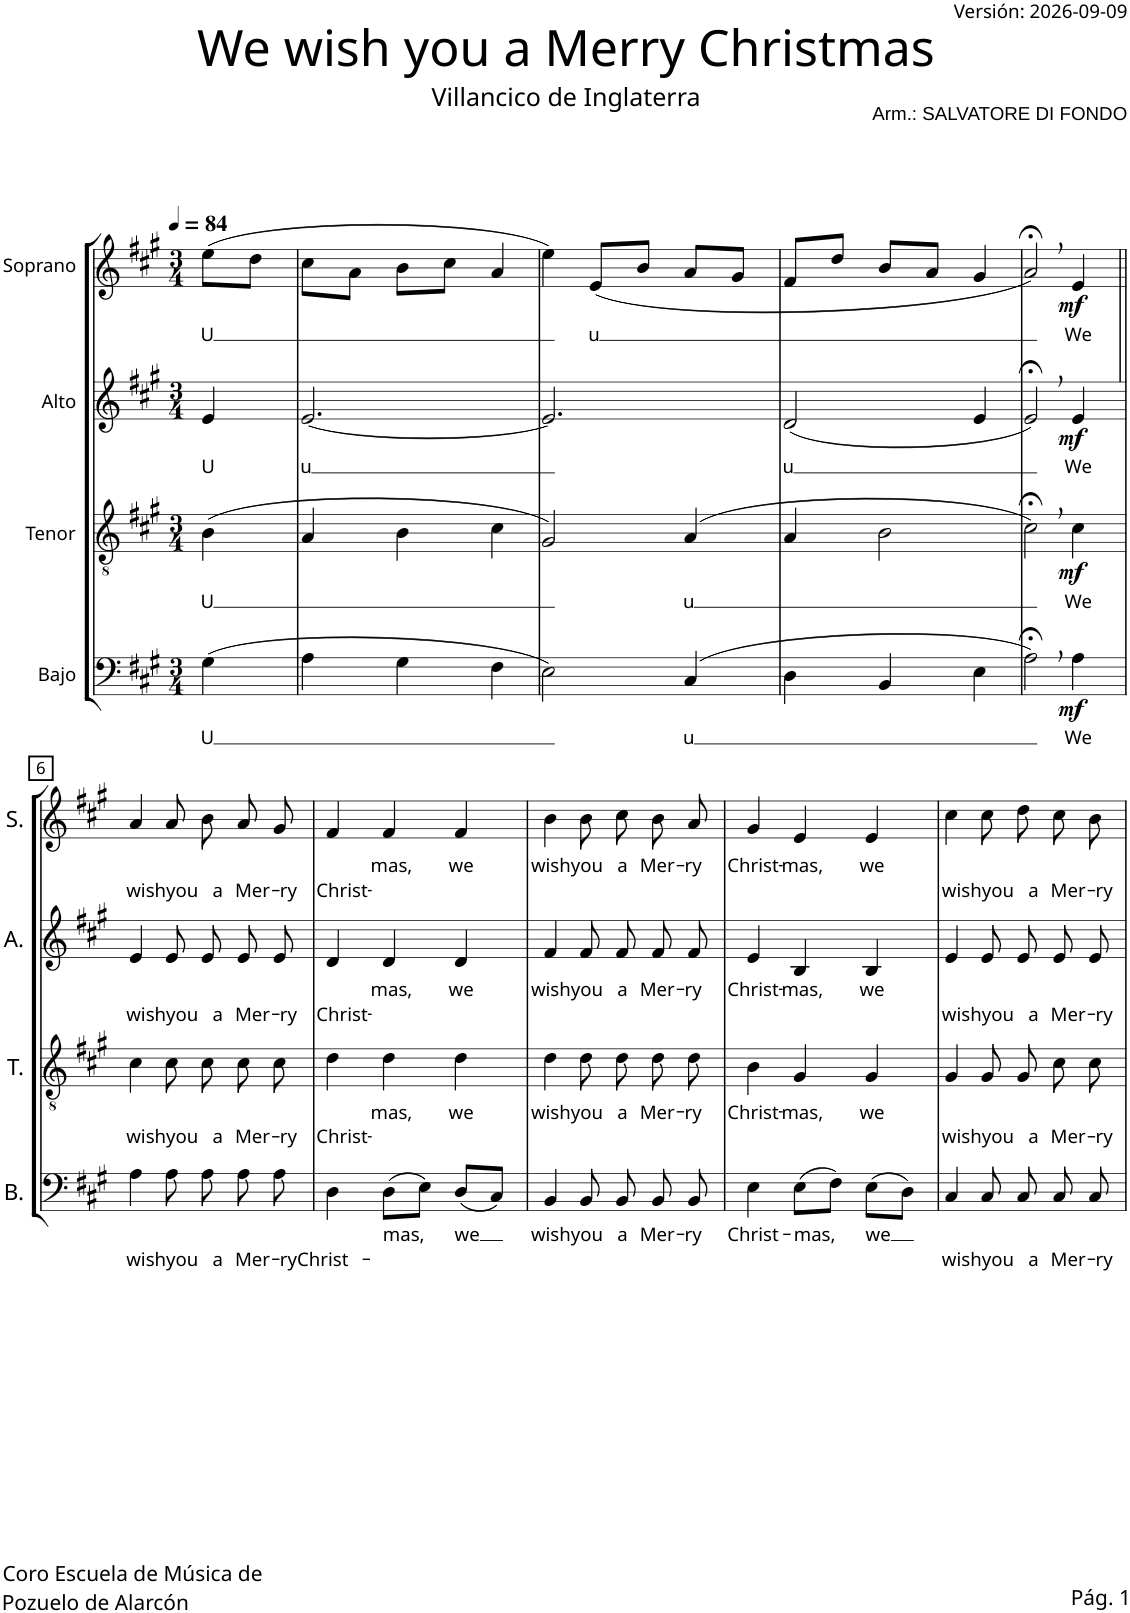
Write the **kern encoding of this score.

**kern	**text	**dynam	**kern	**text	**dynam	**kern	**text	**dynam	**kern	**text	**dynam
*part4	*part4	*part4	*part3	*part3	*part3	*part2	*part2	*part2	*part1	*part1	*part1
*staff4	*staff4	*staff4	*staff3	*staff3	*staff3	*staff2	*staff2	*staff2	*staff1	*staff1	*staff1
*I"Bajo	*	*	*I"Tenor	*	*	*I"Alto	*	*	*I"Soprano	*	*
*I'B.	*	*	*I'T.	*	*	*I'A.	*	*	*I'S.	*	*
*clefF4	*	*	*clefGv2	*	*	*clefG2	*	*	*clefG2	*	*
*k[f#c#g#]	*	*	*k[f#c#g#]	*	*	*k[f#c#g#]	*	*	*k[f#c#g#]	*	*
*M3/4	*	*	*M3/4	*	*	*M3/4	*	*	*M3/4	*	*
*MM84	*	*	*MM84	*	*	*MM84	*	*	*MM84	*	*
=1	=1	=1	=1	=1	=1	=1	=1	=1	=1	=1	=1
!	!LO:LY:b	!	!	!LO:LY:b	!	!	!LO:LY:b	!	!	!LO:LY:b	!
(4G#\	U	.	(4B\	U	.	4e/	U	.	(8ee\L	U	.
.	.	.	.	.	.	.	.	.	8dd\J	.	.
=2	=2	=2	=2	=2	=2	=2	=2	=2	=2	=2	=2
!	!	!	!	!	!	!	!LO:LY:b	!	!	!	!
4A\	.	.	4A/	.	.	[2.e/	u	.	8cc#\L	.	.
.	.	.	.	.	.	.	.	.	8a\J	.	.
4G#\	.	.	4B\	.	.	.	.	.	8b\L	.	.
.	.	.	.	.	.	.	.	.	8cc#\J	.	.
4F#\	.	.	4c#\	.	.	.	.	.	4a/	.	.
=3	=3	=3	=3	=3	=3	=3	=3	=3	=3	=3	=3
2E\)	.	.	2G#/)	.	.	2.e/]	.	.	4ee\)	.	.
!	!	!	!	!	!	!	!	!	!	!LO:LY:b	!
.	.	.	.	.	.	.	.	.	(8e/L	u	.
.	.	.	.	.	.	.	.	.	8b/J	.	.
!	!LO:LY:b	!	!	!LO:LY:b	!	!	!	!	!	!	!
(4C#/	u	.	(4A/	u	.	.	.	.	8a/L	.	.
.	.	.	.	.	.	.	.	.	8g#/J	.	.
=4	=4	=4	=4	=4	=4	=4	=4	=4	=4	=4	=4
!	!	!	!	!	!	!	!LO:LY:b	!	!	!	!
4D\	.	.	4A/	.	.	(2d/	u	.	8f#/L	.	.
.	.	.	.	.	.	.	.	.	8dd/J	.	.
4BB/	.	.	2B\	.	.	.	.	.	8b/L	.	.
.	.	.	.	.	.	.	.	.	8a/J	.	.
4E\	.	.	.	.	.	4e/	.	.	4g#/	.	.
=5	=5	=5	=5	=5	=5	=5	=5	=5	=5	=5	=5
2A;<,\)	.	.	2c#;<,\)	.	.	2e;<,/)	.	.	2a;<,/)	.	.
!	!LO:LY:b	!LO:DY:b	!	!LO:LY:b	!LO:DY:b	!	!LO:LY:b	!LO:DY:b	!	!LO:LY:b	!LO:DY:b
4A\	We	mf	4c#\	We	mf	4e/	We	mf	4e/	We	mf
!!LO:LB:g=z
=6||	=6||	=6||	=6||	=6||	=6||	=6||	=6||	=6||	=6||	=6||	=6||
!	!LO:LY:b	!	!	!LO:LY:b	!	!	!LO:LY:b	!	!	!LO:LY:b	!
4A\	wish	.	4c#\	wish	.	4e/	wish	.	4a/	wish	.
!	!LO:LY:b	!	!	!LO:LY:b	!	!	!LO:LY:b	!	!	!LO:LY:b	!
8A\	you	.	8c#\L	you	.	8e/L	you	.	8a/	you	.
!	!LO:LY:b	!	!	!LO:LY:b	!	!	!LO:LY:b	!	!	!LO:LY:b	!
8A\	a	.	8c#\J	a	.	8e/J	a	.	8b\	a	.
!	!LO:LY:b	!	!	!LO:LY:b	!	!	!LO:LY:b	!	!	!LO:LY:b	!
8A\	Mer-	.	8c#\L	Mer-	.	8e/L	Mer-	.	8a/	Mer-	.
!	!LO:LY:b	!	!	!LO:LY:b	!	!	!LO:LY:b	!	!	!LO:LY:b	!
8A\	-ry	.	8c#\J	-ry	.	8e/J	-ry	.	8g#/	-ry	.
=7	=7	=7	=7	=7	=7	=7	=7	=7	=7	=7	=7
!	!LO:LY:b	!	!	!LO:LY:b	!	!	!LO:LY:b	!	!	!LO:LY:b	!
4D\	Christ-	.	4d\	Christ-	.	4d/	Christ-	.	4f#/	Christ-	.
!	!LO:LY:b	!	!	!LO:LY:b	!	!	!LO:LY:b	!	!	!LO:LY:b	!
(8D\L	-mas,	.	4d\	-mas,	.	4d/	-mas,	.	4f#/	-mas,	.
8E\J)	.	.	.	.	.	.	.	.	.	.	.
!	!LO:LY:b	!	!	!LO:LY:b	!	!	!LO:LY:b	!	!	!LO:LY:b	!
(8D/L	we	.	4d\	we	.	4d/	we	.	4f#/	we	.
8C#/J)	.	.	.	.	.	.	.	.	.	.	.
=8	=8	=8	=8	=8	=8	=8	=8	=8	=8	=8	=8
!	!LO:LY:b	!	!	!LO:LY:b	!	!	!LO:LY:b	!	!	!LO:LY:b	!
4BB/	wish	.	4d\	wish	.	4f#/	wish	.	4b\	wish	.
!	!LO:LY:b	!	!	!LO:LY:b	!	!	!LO:LY:b	!	!	!LO:LY:b	!
8BB/	you	.	8d\L	you	.	8f#/L	you	.	8b\	you	.
!	!LO:LY:b	!	!	!LO:LY:b	!	!	!LO:LY:b	!	!	!LO:LY:b	!
8BB/	a	.	8d\J	a	.	8f#/J	a	.	8cc#\	a	.
!	!LO:LY:b	!	!	!LO:LY:b	!	!	!LO:LY:b	!	!	!LO:LY:b	!
8BB/	Mer-	.	8d\L	Mer-	.	8f#/L	Mer-	.	8b\	Mer-	.
!	!LO:LY:b	!	!	!LO:LY:b	!	!	!LO:LY:b	!	!	!LO:LY:b	!
8BB/	-ry	.	8d\J	-ry	.	8f#/J	-ry	.	8a/	-ry	.
=9	=9	=9	=9	=9	=9	=9	=9	=9	=9	=9	=9
!	!LO:LY:b	!	!	!LO:LY:b	!	!	!LO:LY:b	!	!	!LO:LY:b	!
4E\	Christ-	.	4B\	Christ-	.	4e/	Christ-	.	4g#/	Christ-	.
!	!LO:LY:b	!	!	!LO:LY:b	!	!	!LO:LY:b	!	!	!LO:LY:b	!
(8E\L	-mas,	.	4G#/	-mas,	.	4B/	-mas,	.	4e/	-mas,	.
8F#\J)	.	.	.	.	.	.	.	.	.	.	.
!	!LO:LY:b	!	!	!LO:LY:b	!	!	!LO:LY:b	!	!	!LO:LY:b	!
(8E\L	we	.	4G#/	we	.	4B/	we	.	4e/	we	.
8D\J)	.	.	.	.	.	.	.	.	.	.	.
=10	=10	=10	=10	=10	=10	=10	=10	=10	=10	=10	=10
!	!LO:LY:b	!	!	!LO:LY:b	!	!	!LO:LY:b	!	!	!LO:LY:b	!
4C#/	wish	.	4G#/	wish	.	4e/	wish	.	4cc#\	wish	.
!	!LO:LY:b	!	!	!LO:LY:b	!	!	!LO:LY:b	!	!	!LO:LY:b	!
8C#/	you	.	8G#/L	you	.	8e/L	you	.	8cc#\	you	.
!	!LO:LY:b	!	!	!LO:LY:b	!	!	!LO:LY:b	!	!	!LO:LY:b	!
8C#/	a	.	8G#/J	a	.	8e/J	a	.	8dd\	a	.
!	!LO:LY:b	!	!	!LO:LY:b	!	!	!LO:LY:b	!	!	!LO:LY:b	!
8C#/	Mer-	.	8c#\L	Mer-	.	8e/L	Mer-	.	8cc#\	Mer-	.
!	!LO:LY:b	!	!	!LO:LY:b	!	!	!LO:LY:b	!	!	!LO:LY:b	!
8C#/	-ry	.	8c#\J	-ry	.	8e/J	-ry	.	8b\	-ry	.
=	=	=	=	=	=	=	=	=	=	=	=
*-	*-	*-	*-	*-	*-	*-	*-	*-	*-	*-	*-
